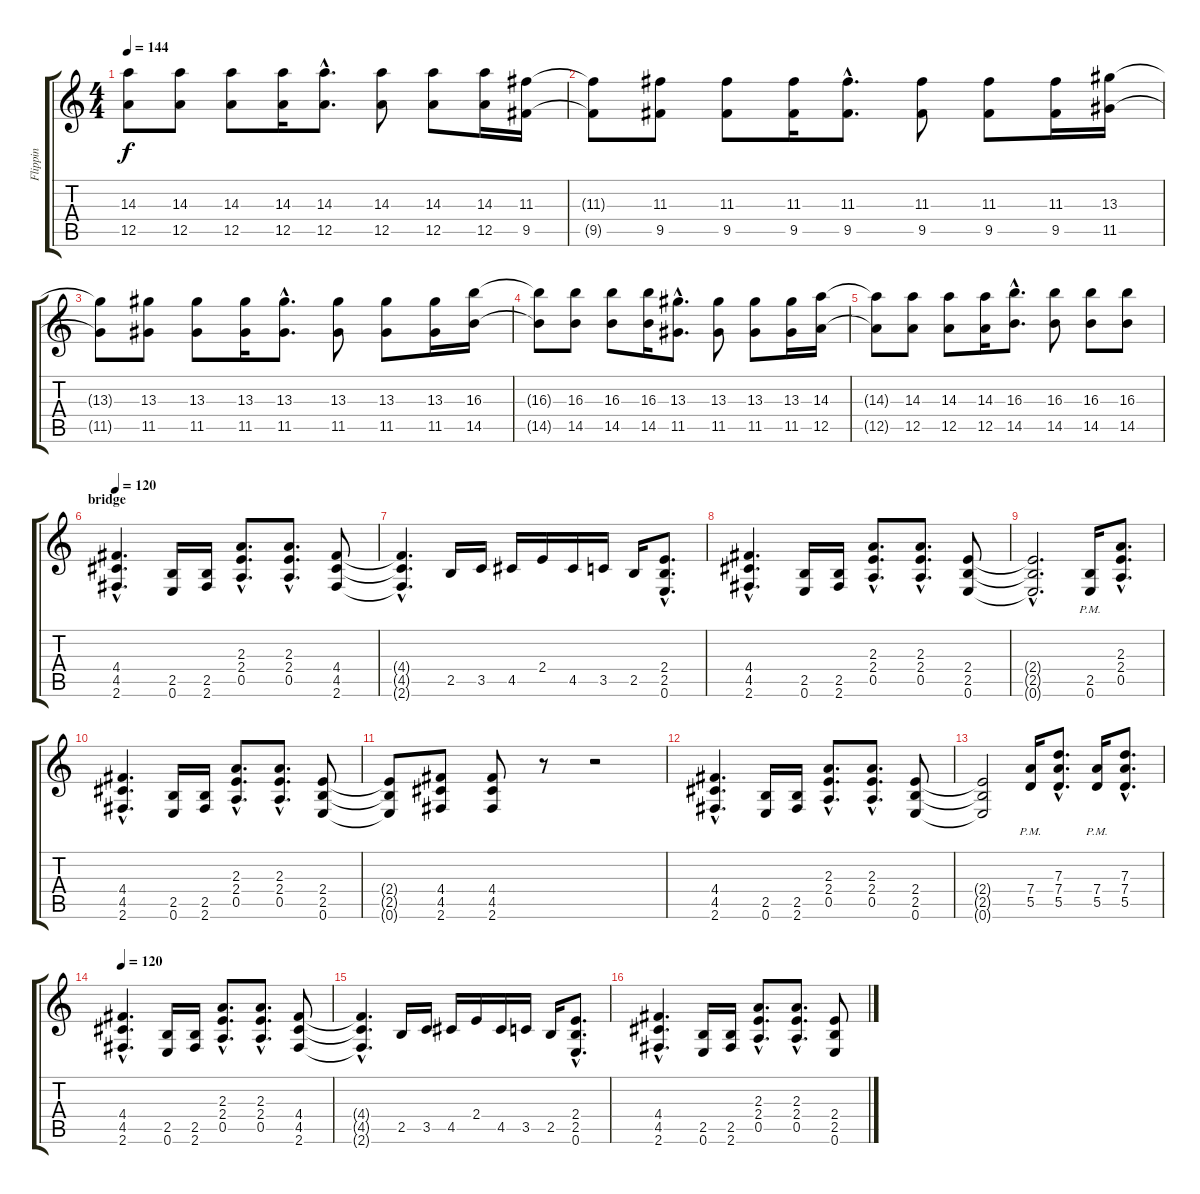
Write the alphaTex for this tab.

\track ("Flippin" "Flippin") {instrument distortionguitar}
\staff {score tabs}
\tuning (E4 B3 G3 D3 A2 E2) {hide}
\ts (4 4)
\tempo 144
\clef g2
\ks c
(14.3{t} 12.5{t}).8{dy f} (14.3 12.5).8 (14.3 12.5).8 (14.3 12.5).16 (14.3{hac} 12.5{hac}).8{d} (14.3 12.5).8 (14.3 12.5).8 (14.3 12.5).16 (11.3 9.5).16 |
(11.3{t} 9.5{t}).8 (11.3 9.5).8 (11.3 9.5).8 (11.3 9.5).16 (11.3{hac} 9.5{hac}).8{d} (11.3 9.5).8 (11.3 9.5).8 (11.3 9.5).16 (13.3 11.5).16 |
(13.3{t} 11.5{t}).8 (13.3 11.5).8 (13.3 11.5).8 (13.3 11.5).16 (13.3{hac} 11.5{hac}).8{d} (13.3 11.5).8 (13.3 11.5).8 (13.3 11.5).16 (16.3 14.5).16 |
(16.3{t} 14.5{t}).8 (16.3 14.5).8 (16.3 14.5).8 (16.3 14.5).16 (13.3{hac} 11.5{hac}).8{d} (13.3 11.5).8 (13.3 11.5).8 (13.3 11.5).16 (14.3 12.5).16 |
(14.3{t} 12.5{t}).8 (14.3 12.5).8 (14.3 12.5).8 (14.3 12.5).16 (16.3{hac} 14.5{hac}).8{d} (16.3 14.5).8 (16.3 14.5).8 (16.3 14.5).8 |
\section ("" "bridge")
\tempo 120
(4.4{hac} 4.5{hac} 2.6{hac}).4{d} (2.5 0.6).16 (2.5 2.6).16 (2.3{hac} 2.4{hac} 0.5{hac}).8{d} (2.3{hac} 2.4{hac} 0.5{hac}).8{d} (4.4 4.5 2.6).8 |
(4.4{hac t} 4.5{hac t} 2.6{hac t}).4{d} 2.5.16 3.5.16 4.5.16 2.4.16 4.5.16 3.5.16 2.5.16 (2.4{hac} 2.5{hac} 0.6{hac}).8{d} |
(4.4{hac} 4.5{hac} 2.6{hac}).4{d} (2.5 0.6).16 (2.5 2.6).16 (2.3{hac} 2.4{hac} 0.5{hac}).8{d} (2.3{hac} 2.4{hac} 0.5{hac}).8{d} (2.4 2.5 0.6).8 |
(2.4{hac t} 2.5{hac t} 0.6{hac t}).2{d} (2.5{pm} 0.6{pm}).16 (2.3{hac} 2.4{hac} 0.5{hac}).8{d} |
(4.4{hac} 4.5{hac} 2.6{hac}).4{d} (2.5 0.6).16 (2.5 2.6).16 (2.3{hac} 2.4{hac} 0.5{hac}).8{d} (2.3{hac} 2.4{hac} 0.5{hac}).8{d} (2.4 2.5 0.6).8 |
(2.4{t} 2.5{t} 0.6{t}).8 (4.4 4.5 2.6).8 (4.4 4.5 2.6).8 r.8 r.2 |
(4.4{hac} 4.5{hac} 2.6{hac}).4{d} (2.5 0.6).16 (2.5 2.6).16 (2.3{hac} 2.4{hac} 0.5{hac}).8{d} (2.3{hac} 2.4{hac} 0.5{hac}).8{d} (2.4 2.5 0.6).8 |
(2.4{t} 2.5{t} 0.6{t}).2 (7.4{pm} 5.5{pm}).16 (7.3{hac} 7.4{hac} 5.5{hac}).8{d} (7.4{pm} 5.5{pm}).16 (7.3{hac} 7.4{hac} 5.5{hac}).8{d} |
\tempo 120
(4.4{hac} 4.5{hac} 2.6{hac}).4{d} (2.5 0.6).16 (2.5 2.6).16 (2.3{hac} 2.4{hac} 0.5{hac}).8{d} (2.3{hac} 2.4{hac} 0.5{hac}).8{d} (4.4 4.5 2.6).8 |
(4.4{hac t} 4.5{hac t} 2.6{hac t}).4{d} 2.5.16 3.5.16 4.5.16 2.4.16 4.5.16 3.5.16 2.5.16 (2.4{hac} 2.5{hac} 0.6{hac}).8{d} |
(4.4{hac} 4.5{hac} 2.6{hac}).4{d} (2.5 0.6).16 (2.5 2.6).16 (2.3{hac} 2.4{hac} 0.5{hac}).8{d} (2.3{hac} 2.4{hac} 0.5{hac}).8{d} (2.4 2.5 0.6).8
